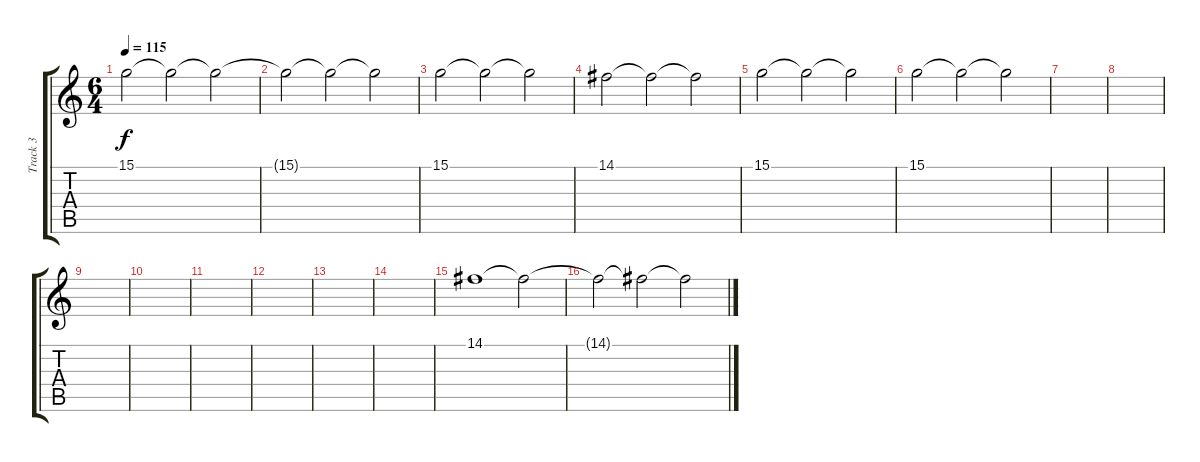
\track ("Track 3" "Track 3") {instrument violin}
\staff {score tabs}
\tuning (E4 B3 G3 D3 A2 E2) {hide}
\ts (6 4)
\tempo 115
\clef g2
\ks c
15.1.2{dy f} 15.1{t}.2 15.1{t}.2 |
15.1{t}.2 15.1{t}.2 15.1{t}.2 |
15.1.2 15.1{t}.2 15.1{t}.2 |
14.1.2 14.1{t}.2 14.1{t}.2 |
15.1.2 15.1{t}.2 15.1{t}.2 |
15.1.2 15.1{t}.2 15.1{t}.2 |
|
|
|
|
|
|
|
|
14.1.1 14.1{t}.2 |
14.1{t}.2 14.1{t}.2 14.1{t}.2
